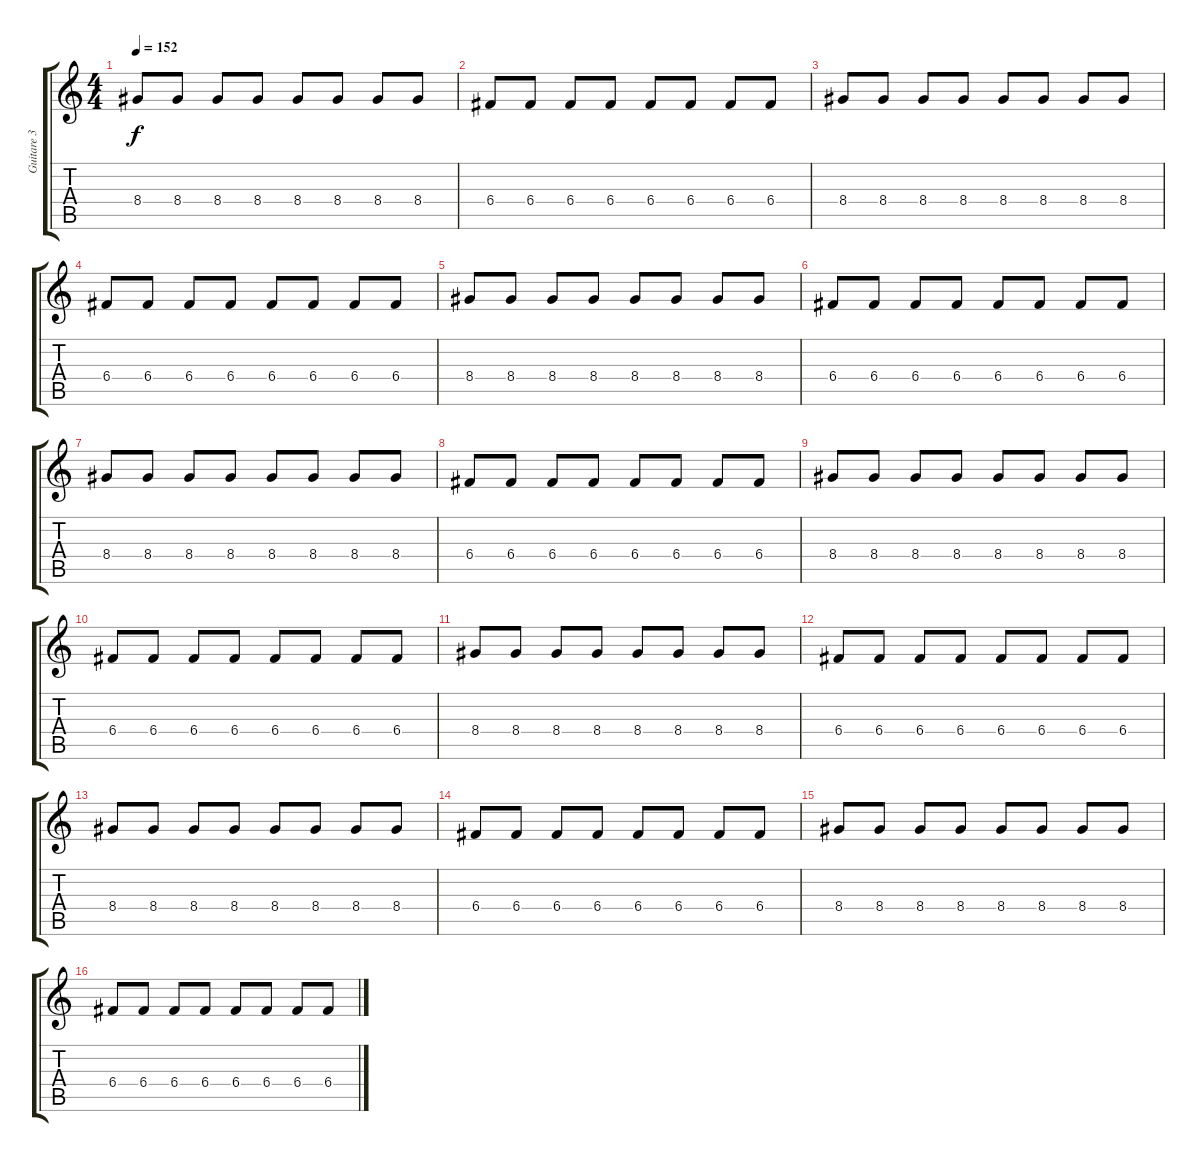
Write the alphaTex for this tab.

\track ("Guitare 3" "Guitare 3") {instrument acousticguitarsteel}
\staff {score tabs}
\tuning (Eb4 C4 G3 C3 G2 C2) {hide}
\ts (4 4)
\section ("" "")
\tempo 152
\clef g2
\ks c
8.4.8{dy f volume 14} 8.4.8 8.4.8 8.4.8 8.4.8 8.4.8 8.4.8 8.4.8 |
6.4.8 6.4.8 6.4.8 6.4.8 6.4.8 6.4.8 6.4.8 6.4.8 |
8.4.8 8.4.8 8.4.8 8.4.8 8.4.8 8.4.8 8.4.8 8.4.8 |
6.4.8 6.4.8 6.4.8 6.4.8 6.4.8 6.4.8 6.4.8 6.4.8 |
8.4.8 8.4.8 8.4.8 8.4.8 8.4.8 8.4.8 8.4.8 8.4.8 |
6.4.8 6.4.8 6.4.8 6.4.8 6.4.8 6.4.8 6.4.8 6.4.8 |
8.4.8 8.4.8 8.4.8 8.4.8 8.4.8 8.4.8 8.4.8 8.4.8 |
\section ("" "")
6.4.8 6.4.8 6.4.8 6.4.8 6.4.8 6.4.8 6.4.8 6.4.8 |
8.4.8{volume 14} 8.4.8 8.4.8 8.4.8 8.4.8 8.4.8 8.4.8 8.4.8 |
6.4.8 6.4.8 6.4.8 6.4.8 6.4.8 6.4.8 6.4.8 6.4.8 |
8.4.8 8.4.8 8.4.8 8.4.8 8.4.8 8.4.8 8.4.8 8.4.8 |
6.4.8 6.4.8 6.4.8 6.4.8 6.4.8 6.4.8 6.4.8 6.4.8 |
8.4.8 8.4.8 8.4.8 8.4.8 8.4.8 8.4.8 8.4.8 8.4.8 |
6.4.8 6.4.8 6.4.8 6.4.8 6.4.8 6.4.8 6.4.8 6.4.8 |
8.4.8 8.4.8 8.4.8 8.4.8 8.4.8 8.4.8 8.4.8 8.4.8 |
6.4.8 6.4.8 6.4.8 6.4.8 6.4.8 6.4.8 6.4.8 6.4.8
